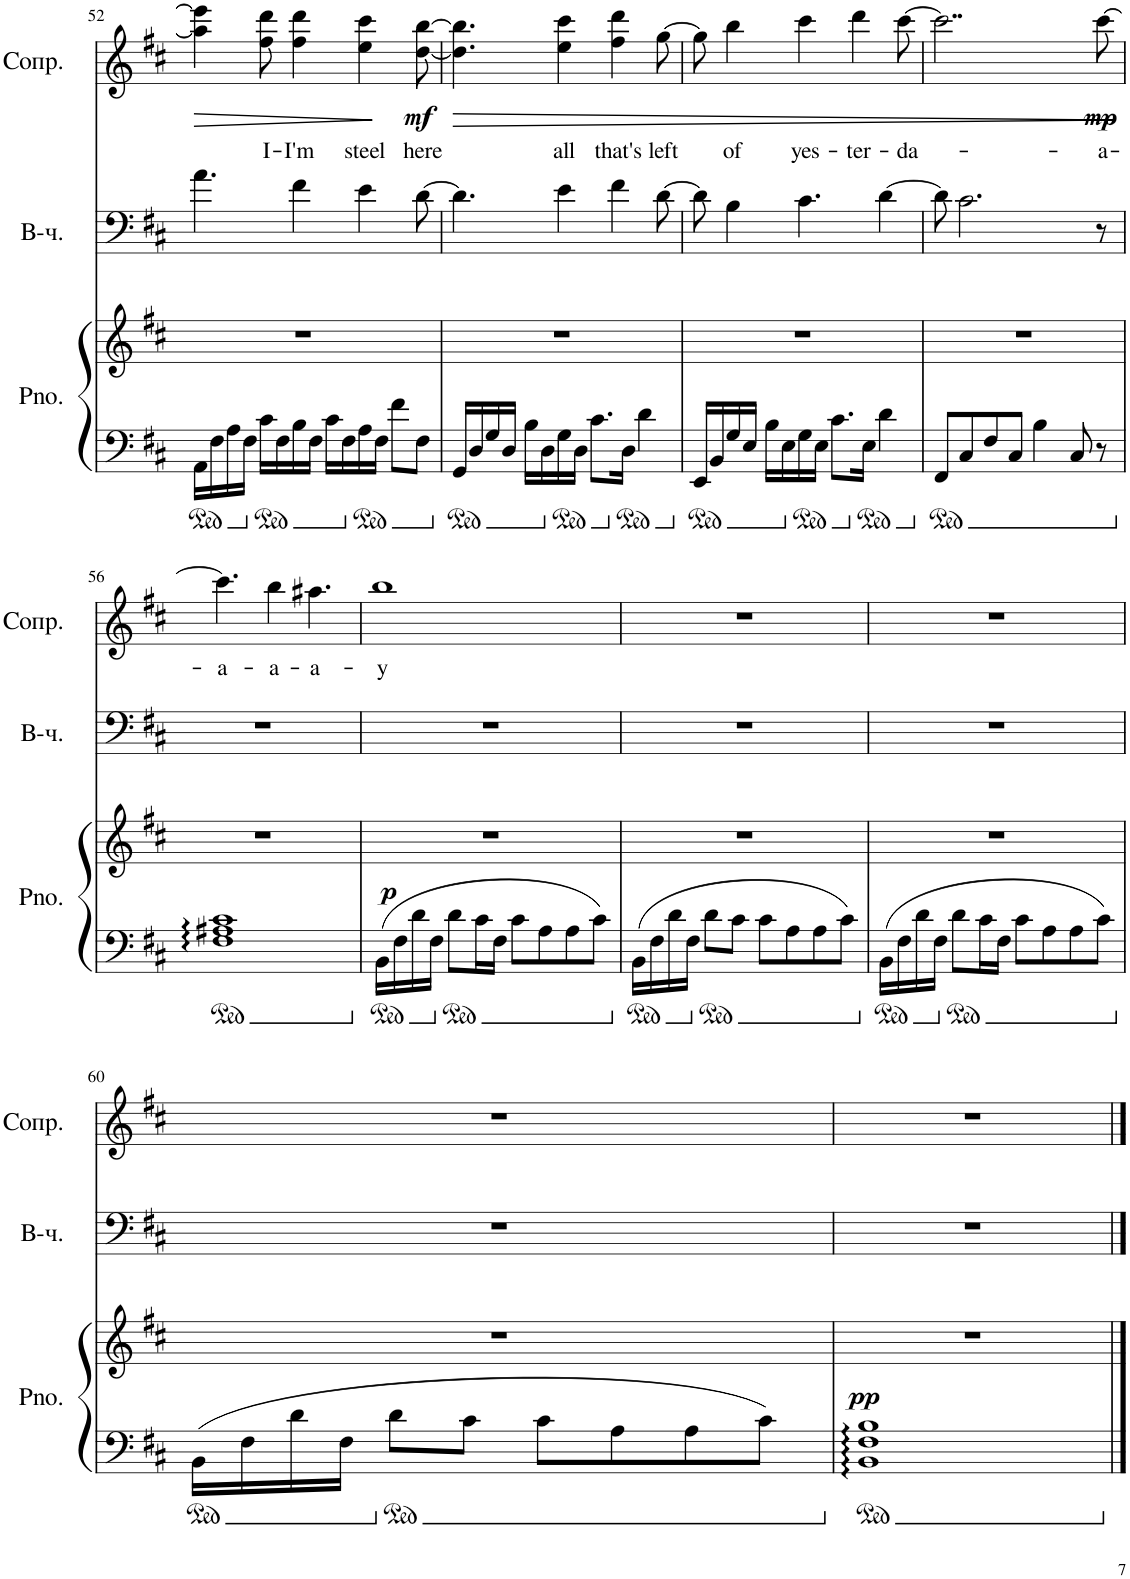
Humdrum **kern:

**kern	**kern	**dynam	**kern	**kern	**text	**dynam
*part3	*part3	*part3	*part2	*part1	*part1	*part1
*staff4	*staff3	*staff3/4	*staff2	*staff1	*staff1	*staff1
*I"Piano	*	*	*I"Виолончель	*I"Сопрано	*	*
*I'Pno.	*	*	*	*	*	*
!!LO:PB:g=z
*clefF4	*clefG2	*	*clefF4	*clefG2	*	*
*k[f#c#]	*k[f#c#]	*	*k[f#c#]	*k[f#c#]	*	*
*M4/4	*M4/4	*	*M4/4	*M4/4	*	*
=52	=52	=52	=52	=52	=52	=52
!	!	!	!	!	!	!LO:HP:b
16AA\LL	1r	.	4.a\	4aa\] 4eee\]	.	>
16F#\	.	.	.	.	.	.
16A\	.	.	.	.	.	.
16F#\JJ	.	.	.	.	.	.
!	!	!	!	!	!LO:LY:b	!
16c#\LL	.	.	.	8ff#\ 8ddd\	I-	.
16F#\	.	.	.	.	.	.
!	!	!	!	!	!LO:LY:b	!
16B\	.	.	4f#\	4ff#\ 4ddd\	-I'm	.
16F#\JJ	.	.	.	.	.	.
16c#\LL	.	.	.	.	.	.
16F#\	.	.	.	.	.	.
!	!	!	!	!	!LO:LY:b	!
16A\	.	.	4e\	4ee\ 4ccc#\	steel	.
16F#\JJ	.	.	.	.	.	.
8f#\L	.	.	.	.	.	.
!	!	!	!	!	!LO:LY:b	!LO:DY:b
8F#\J	.	.	[8d\	[8dd\ [8bb\	here	mf
.	.	.	.	.	.	]
=53	=53	=53	=53	=53	=53	=53
!	!	!	!	!	!	!LO:HP:b
16GG/LL	1r	.	4.d\]	4.dd\] 4.bb\]	.	>
16D/	.	.	.	.	.	.
16G/	.	.	.	.	.	.
16D/JJ	.	.	.	.	.	.
16B\LL	.	.	.	.	.	.
16D\	.	.	.	.	.	.
!	!	!	!	!	!LO:LY:b	!
16G\	.	.	4e\	4ee\ 4ccc#\	all	.
16D\JJ	.	.	.	.	.	.
8.c#\L	.	.	.	.	.	.
!	!	!	!	!	!LO:LY:b	!
.	.	.	4f#\	4ff#\ 4ddd\	that's	.
16D\Jk	.	.	.	.	.	.
4d\	.	.	.	.	.	.
!	!	!	!	!	!LO:LY:b	!
.	.	.	[8d\	[8gg\	left	.
=54	=54	=54	=54	=54	=54	=54
16EE/LL	1r	.	8d\]	8gg\]	.	.
16BB/	.	.	.	.	.	.
!	!	!	!	!	!LO:LY:b	!
16G/	.	.	4B\	4bb\	of	.
16E/JJ	.	.	.	.	.	.
16B\LL	.	.	.	.	.	.
16E\	.	.	.	.	.	.
!	!	!	!	!	!LO:LY:b	!
16G\	.	.	4.c#\	4ccc#\	yes-	.
16E\JJ	.	.	.	.	.	.
8.c#\L	.	.	.	.	.	.
!	!	!	!	!	!LO:LY:b	!
.	.	.	.	4ddd\	-ter-	.
16E\Jk	.	.	.	.	.	.
4d\	.	.	[4d\	.	.	.
!	!	!	!	!	!LO:LY:b	!
.	.	.	.	[8ccc#\	-da-	.
=55	=55	=55	=55	=55	=55	=55
8FF#/L	1r	.	8d\]	2..ccc#\]	.	.
8C#/	.	.	2.c#\	.	.	.
8F#/	.	.	.	.	.	.
8C#/J	.	.	.	.	.	.
4B\	.	.	.	.	.	.
8C#/	.	.	.	.	.	.
!	!	!	!	!	!LO:LY:b	!LO:DY:b
8r	.	.	8r	[8ccc#\	-a-	mp
.	.	.	.	.	.	]
!!LO:LB:g=z
=56	=56	=56	=56	=56	=56	=56
!	!	!	!	!	!LO:LY:b	!
1F# 1A#X 1c#	1r	.	1r	4.ccc#\]	-a-	.
!	!	!	!	!	!LO:LY:b	!
.	.	.	.	4bb\	-a-	.
!	!	!	!	!	!LO:LY:b	!
.	.	.	.	4.aa#X\	-a-	.
=57	=57	=57	=57	=57	=57	=57
!	!	!LO:DY:a=2	!	!	!LO:LY:b	!
16BB\LL	1r	p	1r	1bb	-y	.
16F#\	.	.	.	.	.	.
16d\	.	.	.	.	.	.
16F#\JJ	.	.	.	.	.	.
8d\L	.	.	.	.	.	.
16c#\L	.	.	.	.	.	.
16F#\JJ	.	.	.	.	.	.
8c#\L	.	.	.	.	.	.
8A\	.	.	.	.	.	.
8A\	.	.	.	.	.	.
8c#\J	.	.	.	.	.	.
=58	=58	=58	=58	=58	=58	=58
16BB\LL	1r	.	1r	1r	.	.
16F#\	.	.	.	.	.	.
16d\	.	.	.	.	.	.
16F#\JJ	.	.	.	.	.	.
8d\L	.	.	.	.	.	.
8c#\J	.	.	.	.	.	.
8c#\L	.	.	.	.	.	.
8A\	.	.	.	.	.	.
8A\	.	.	.	.	.	.
8c#\J	.	.	.	.	.	.
=59	=59	=59	=59	=59	=59	=59
16BB\LL	1r	.	1r	1r	.	.
16F#\	.	.	.	.	.	.
16d\	.	.	.	.	.	.
16F#\JJ	.	.	.	.	.	.
8d\L	.	.	.	.	.	.
16c#\L	.	.	.	.	.	.
16F#\JJ	.	.	.	.	.	.
8c#\L	.	.	.	.	.	.
8A\	.	.	.	.	.	.
8A\	.	.	.	.	.	.
8c#\J	.	.	.	.	.	.
!!LO:LB:g=z
=60	=60	=60	=60	=60	=60	=60
16BB\LL	1r	.	1r	1r	.	.
16F#\	.	.	.	.	.	.
16d\	.	.	.	.	.	.
16F#\JJ	.	.	.	.	.	.
8d\L	.	.	.	.	.	.
8c#\J	.	.	.	.	.	.
8c#\L	.	.	.	.	.	.
8A\	.	.	.	.	.	.
8A\	.	.	.	.	.	.
8c#\J	.	.	.	.	.	.
=61	=61	=61	=61	=61	=61	=61
!	!	!LO:DY:a=2	!	!	!	!
1BB 1F# 1B	1r	pp	1r	1r	.	.
==	==	==	==	==	==	==
*-	*-	*-	*-	*-	*-	*-
